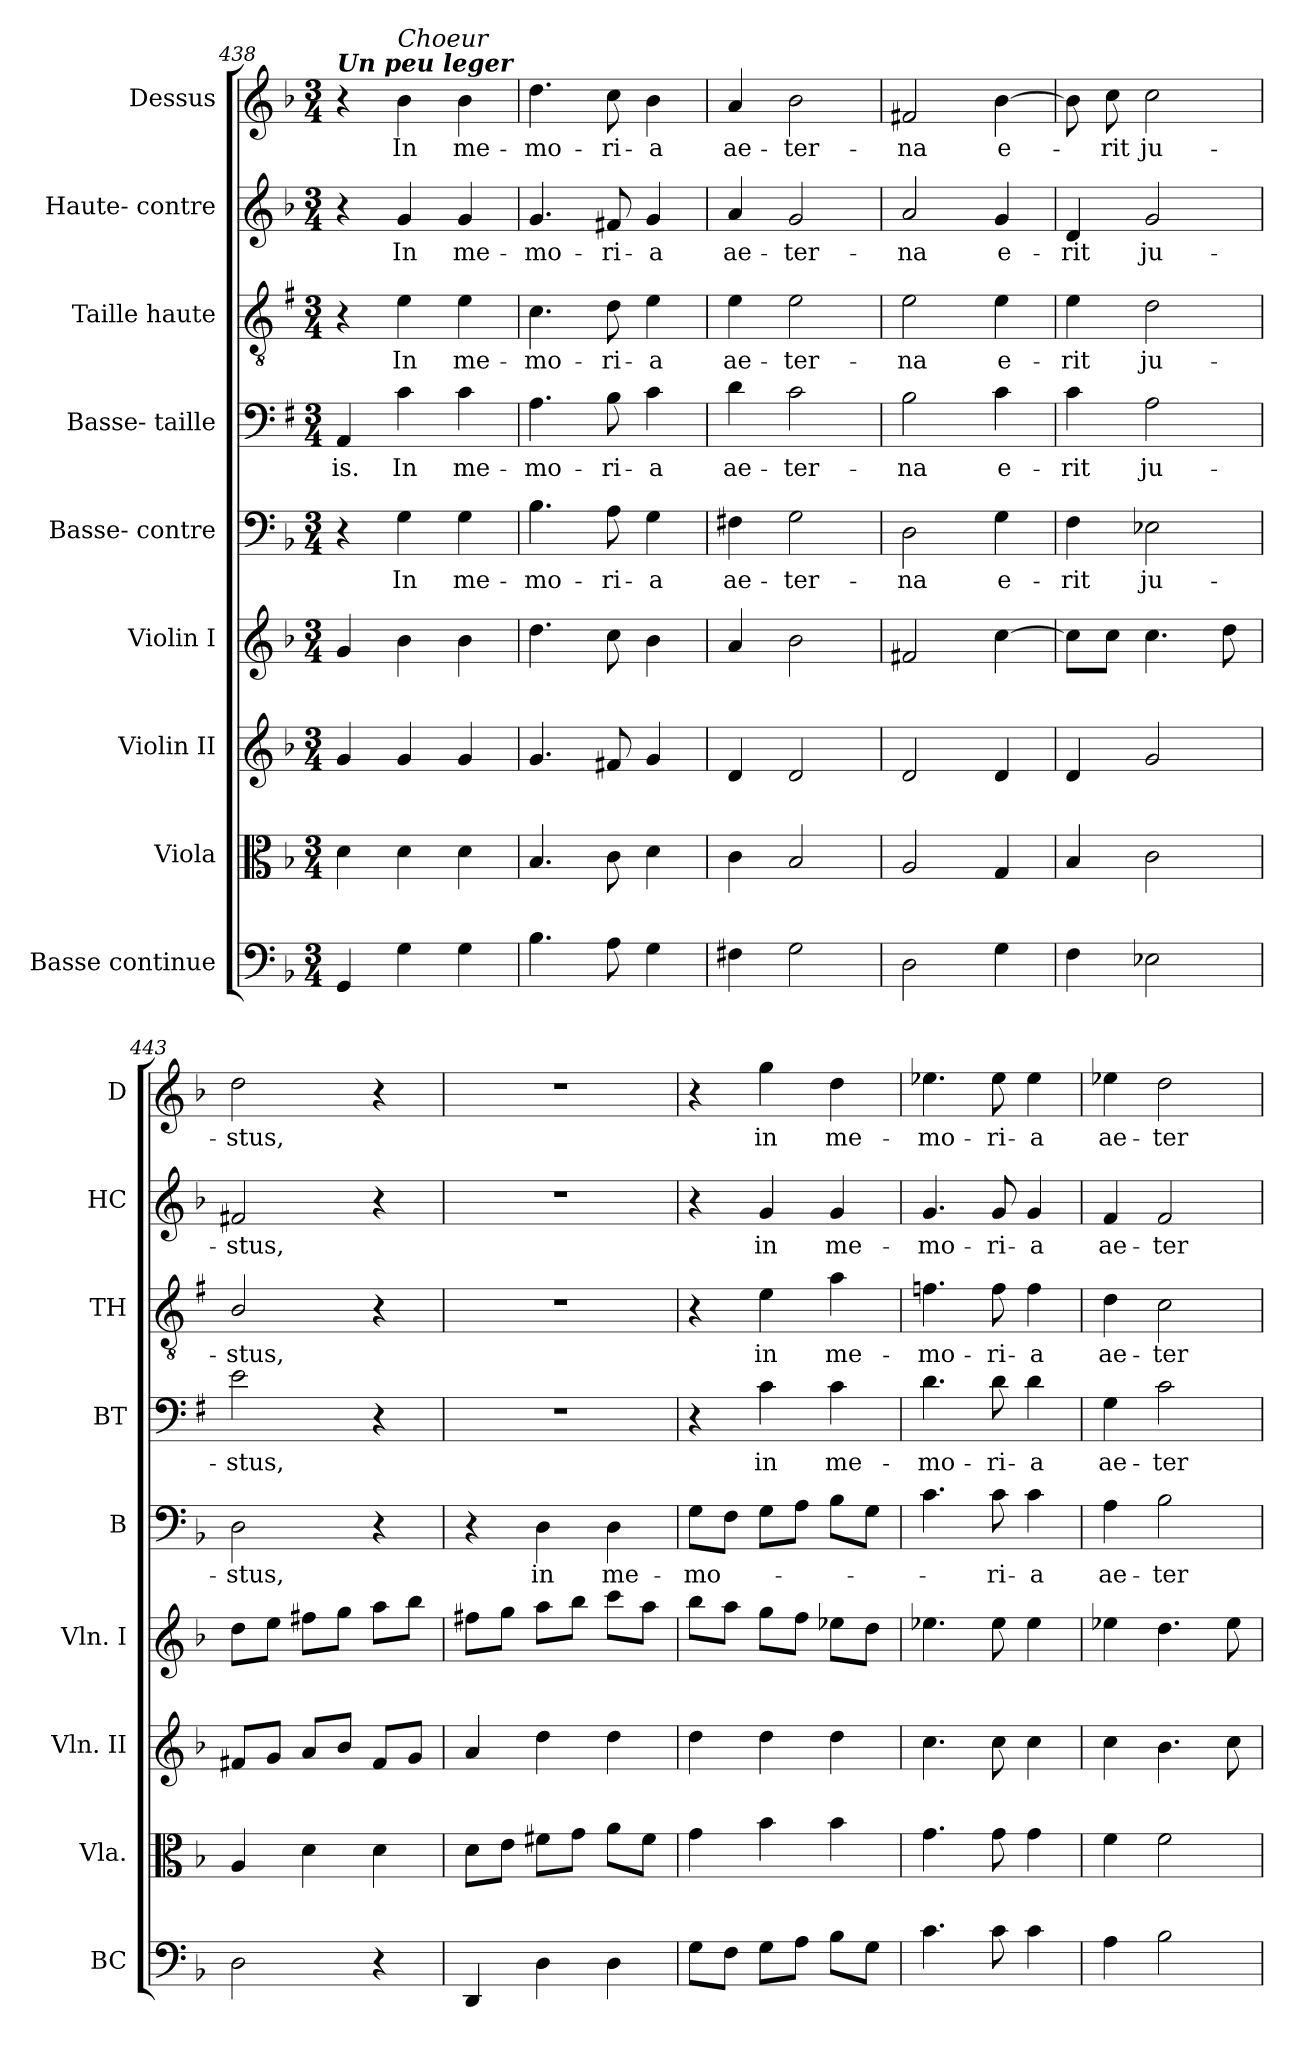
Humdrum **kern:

**kern	**kern	**kern	**kern	**kern	**text	**kern	**text	**kern	**text	**kern	**text	**kern	**text
*part9	*part8	*part7	*part6	*part5	*part5	*part4	*part4	*part3	*part3	*part2	*part2	*part1	*part1
*staff9	*staff8	*staff7	*staff6	*staff5	*staff5	*staff4	*staff4	*staff3	*staff3	*staff2	*staff2	*staff1	*staff1
*I"Basse  continue	*I"Viola	*I"Violin II	*I"Violin I	*I"Basse- contre	*	*I"Basse- taille	*	*I"Taille haute	*	*I"Haute- contre	*	*I"Dessus	*
*I'BC	*I'Vla.	*I'Vln. II	*I'Vln. I	*I'B	*	*I'BT	*	*I'TH	*	*I'HC	*	*I'D	*
*clefF4	*clefC3	*clefG2	*clefG2	*clefF4	*	*clefF4	*	*clefGv2	*	*clefG2	*	*clefG2	*
*	*	*	*	*	*	*ITrd1c2	*	*ITrd1c2	*	*	*	*	*
*k[b-]	*k[b-]	*k[b-]	*k[b-]	*k[b-]	*	*k[b-]	*	*k[b-]	*	*k[b-]	*	*k[b-]	*
*F:	*F:	*F:	*F:	*F:	*	*F:	*	*F:	*	*F:	*	*F:	*
*M3/4	*M3/4	*M3/4	*M3/4	*M3/4	*	*M3/4	*	*M3/4	*	*M3/4	*	*M3/4	*
=438	=438	=438	=438	=438	=438	=438	=438	=438	=438	=438	=438	=438	=438
!	!	!	!	!	!	!	!	!	!	!	!	!LO:TX:a:Bi:t=Un peu leger	!
!	!	!	!	!	!	!	!LO:LY:b	!	!	!	!	!	!
4GG/	4d\	4g/	4g/	4r	.	4GG/	-is.	4r	.	4r	.	4r	.
!	!	!	!	!	!	!	!	!	!	!	!	!LO:TX:a:i:t=Choeur	!
!	!	!	!	!	!LO:LY:b	!	!LO:LY:b	!	!LO:LY:b	!	!LO:LY:b	!	!LO:LY:b
4G\	4d\	4g/	4b-\	4G\	In	4B-\	In	4d\	In	4g/	In	4b-\	In
!	!	!	!	!	!LO:LY:b	!	!LO:LY:b	!	!LO:LY:b	!	!LO:LY:b	!	!LO:LY:b
4G\	4d\	4g/	4b-\	4G\	me-	4B-\	me-	4d\	me-	4g/	me-	4b-\	me-
=439	=439	=439	=439	=439	=439	=439	=439	=439	=439	=439	=439	=439	=439
!	!	!	!	!	!LO:LY:b	!	!LO:LY:b	!	!LO:LY:b	!	!LO:LY:b	!	!LO:LY:b
4.B-\	4.B-/	4.g/	4.dd\	4.B-\	-mo-	4.G\	-mo-	4.B-\	-mo-	4.g/	-mo-	4.dd\	-mo-
!	!	!	!	!	!LO:LY:b	!	!LO:LY:b	!	!LO:LY:b	!	!LO:LY:b	!	!LO:LY:b
8A\	8c\	8f#X/	8cc\	8A\	-ri-	8A\	-ri-	8c\	-ri-	8f#X/	-ri-	8cc\	-ri-
!	!	!	!	!	!LO:LY:b	!	!LO:LY:b	!	!LO:LY:b	!	!LO:LY:b	!	!LO:LY:b
4G\	4d\	4g/	4b-\	4G\	-a	4B-\	-a	4d\	-a	4g/	-a	4b-\	-a
!!LO:LB:g=z
=440	=440	=440	=440	=440	=440	=440	=440	=440	=440	=440	=440	=440	=440
!	!	!	!	!	!LO:LY:b	!	!LO:LY:b	!	!LO:LY:b	!	!LO:LY:b	!	!LO:LY:b
4F#X\	4c\	4d/	4a/	4F#X\	ae-	4c\	ae-	4d\	ae-	4a/	ae-	4a/	ae-
!	!	!	!	!	!LO:LY:b	!	!LO:LY:b	!	!LO:LY:b	!	!LO:LY:b	!	!LO:LY:b
2G\	2B-/	2d/	2b-\	2G\	-ter-	2B-\	-ter-	2d\	-ter-	2g/	-ter-	2b-\	-ter-
=441	=441	=441	=441	=441	=441	=441	=441	=441	=441	=441	=441	=441	=441
!	!	!	!	!	!LO:LY:b	!	!LO:LY:b	!	!LO:LY:b	!	!LO:LY:b	!	!LO:LY:b
2D\	2A/	2d/	2f#X>/	2D\	-na	2A>\	-na	2d\	-na	2a/	-na	2f#X/	-na
!	!	!	!	!	!LO:LY:b	!	!LO:LY:b	!	!LO:LY:b	!	!LO:LY:b	!	!LO:LY:b
4G\	4G/	4d/	[4cc\	4G\	e-	4B-\	e-	4d\	e-	4g/	e-	[4b-\	e-
=442	=442	=442	=442	=442	=442	=442	=442	=442	=442	=442	=442	=442	=442
!	!	!	!	!	!LO:LY:b	!	!LO:LY:b	!	!LO:LY:b	!	!LO:LY:b	!	!
4F\	4B-/	4d/	8cc\L]	4F\	-rit	4B-\	-rit	4d\	-rit	4d/	-rit	8b-\]	.
!	!	!	!	!	!	!	!	!	!	!	!	!	!LO:LY:b
.	.	.	8cc\J	.	.	.	.	.	.	.	.	8cc\	-rit
!	!	!	!	!	!LO:LY:b	!	!LO:LY:b	!	!LO:LY:b	!	!LO:LY:b	!	!LO:LY:b
2E-X>\	2c\	2g/	4.cc>\	2E-X\	ju-	2G\	ju-	2c\	ju-	2g/	ju-	2cc>\	ju-
.	.	.	8dd\	.	.	.	.	.	.	.	.	.	.
=443	=443	=443	=443	=443	=443	=443	=443	=443	=443	=443	=443	=443	=443
!	!	!	!	!	!LO:LY:b	!	!LO:LY:b	!	!LO:LY:b	!	!LO:LY:b	!	!LO:LY:b
2D\	4A/	8f#X/L	8dd\L	2D\	-stus,	2d\	-stus,	2A>/	-stus,	2f#X/	-stus,	2dd\	-stus,
.	.	8g/J	8ee\J	.	.	.	.	.	.	.	.	.	.
.	4d\	8a/L	8ff#X\L	.	.	.	.	.	.	.	.	.	.
.	.	8b-/J	8gg\J	.	.	.	.	.	.	.	.	.	.
4r	4d\	8f#/L	8aa\L	4r	.	4r	.	4r	.	4r	.	4r	.
.	.	8g/J	8bb-\J	.	.	.	.	.	.	.	.	.	.
=444	=444	=444	=444	=444	=444	=444	=444	=444	=444	=444	=444	=444	=444
4DD/	8d\L	4a/	8ff#X\L	4r	.	2.r	.	2.r	.	2.r	.	2.r	.
.	8e\J	.	8gg\J	.	.	.	.	.	.	.	.	.	.
!	!	!	!	!	!LO:LY:b	!	!	!	!	!	!	!	!
4D\	8f#X\L	4dd\	8aa\L	4D\	in	.	.	.	.	.	.	.	.
.	8g\J	.	8bb-\J	.	.	.	.	.	.	.	.	.	.
!	!	!	!	!	!LO:LY:b	!	!	!	!	!	!	!	!
4D\	8a\L	4dd\	8ccc\L	4D\	me-	.	.	.	.	.	.	.	.
.	8f#\J	.	8aa\J	.	.	.	.	.	.	.	.	.	.
=445	=445	=445	=445	=445	=445	=445	=445	=445	=445	=445	=445	=445	=445
!	!	!	!	!	!LO:LY:b	!	!	!	!	!	!	!	!
8G\L	4g\	4dd\	8bb-\L	8G\L	-mo-	4r	.	4r	.	4r	.	4r	.
8F\J	.	.	8aa\J	8F\J	.	.	.	.	.	.	.	.	.
!	!	!	!	!	!	!	!LO:LY:b	!	!LO:LY:b	!	!LO:LY:b	!	!LO:LY:b
8G\L	4b-\	4dd\	8gg\L	8G\L	.	4B-\	in	4d\	in	4g/	in	4gg\	in
8A\J	.	.	8ff\J	8A\J	.	.	.	.	.	.	.	.	.
!	!	!	!	!	!	!	!LO:LY:b	!	!LO:LY:b	!	!LO:LY:b	!	!LO:LY:b
8B-\L	4b-\	4dd\	8ee-X\L	8B-\L	.	4B-\	me-	4g\	me-	4g/	me-	4dd\	me-
8G\J	.	.	8dd\J	8G\J	.	.	.	.	.	.	.	.	.
=446	=446	=446	=446	=446	=446	=446	=446	=446	=446	=446	=446	=446	=446
!	!	!	!	!	!	!	!LO:LY:b	!	!LO:LY:b	!	!LO:LY:b	!	!LO:LY:b
4.c\	4.g\	4.cc\	4.ee-X\	4.c\	.	4.c\	-mo-	4.e-X\	-mo-	4.g/	-mo-	4.ee-X\	-mo-
!	!	!	!	!	!LO:LY:b	!	!LO:LY:b	!	!LO:LY:b	!	!LO:LY:b	!	!LO:LY:b
8c\	8g\	8cc\	8ee-\	8c\	-ri-	8c\	-ri-	8e-\	-ri-	8g/	-ri-	8ee-\	-ri-
!	!	!	!	!	!LO:LY:b	!	!LO:LY:b	!	!LO:LY:b	!	!LO:LY:b	!	!LO:LY:b
4c\	4g\	4cc\	4ee-\	4c\	-a	4c\	-a	4e-\	-a	4g/	-a	4ee-\	-a
!!LO:PB:g=z
=447	=447	=447	=447	=447	=447	=447	=447	=447	=447	=447	=447	=447	=447
!	!	!	!	!	!LO:LY:b	!	!LO:LY:b	!	!LO:LY:b	!	!LO:LY:b	!	!LO:LY:b
4A\	4f\	4cc\	4ee-X\	4A\	ae-	4F\	ae-	4c\	ae-	4f/	ae-	4ee-X\	ae-
!	!	!	!	!	!LO:LY:b	!	!LO:LY:b	!	!LO:LY:b	!	!LO:LY:b	!	!LO:LY:b
2B-\	2f\	4.b-\	4.dd\	2B-\	-ter-	2B-\	-ter-	2B-\	-ter-	2f/	-ter-	2dd\	-ter-
.	.	8cc\	8ee-\	.	.	.	.	.	.	.	.	.	.
=	=	=	=	=	=	=	=	=	=	=	=	=	=
*-	*-	*-	*-	*-	*-	*-	*-	*-	*-	*-	*-	*-	*-
